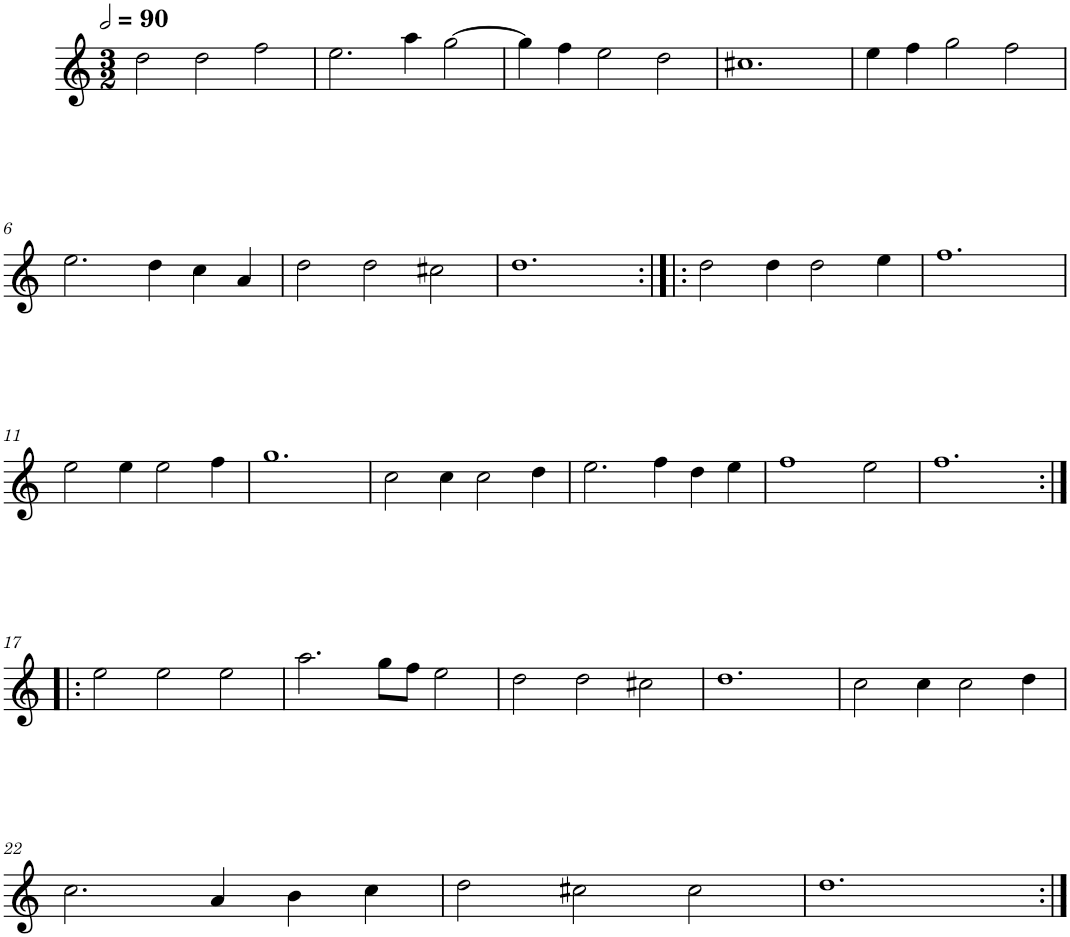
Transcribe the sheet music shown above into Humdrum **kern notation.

**kern
*part1
*staff1
*I"Cinq parties
*clefG2
*k[]
*M3/2
*MM180
=1
2dd\
2dd\
2ff\
=2
2.ee\
4aa\
[2gg\
=3
4gg\]
4ff\
2ee\
2dd\
=4
1.cc#X
=5
4ee\
4ff\
2gg\
2ff\
!!LO:LB:g=z
=6
2.ee\
4dd\
4cc\
4a/
=7
2dd\
2dd\
2cc#X\
=8
1.dd
=9:|!|:
2dd\
4dd\
2dd\
4ee\
=10
1.ff
!!LO:LB:g=z
=11
2ee\
4ee\
2ee\
4ff\
=12
1.gg
=13
2cc\
4cc\
2cc\
4dd\
=14
2.ee\
4ff\
4dd\
4ee\
=15
1ff
2ee\
=16
1.ff
!!LO:LB:g=z
=17:|!|:
2ee\
2ee\
2ee\
=18
2.aa\
8gg\L
8ff\J
2ee\
=19
2dd\
2dd\
2cc#X\
=20
1.dd
=21
2cc\
4cc\
2cc\
4dd\
!!LO:LB:g=z
=22
2.cc\
4a/
4b\
4cc\
=23
2dd\
2cc#X\
2cc#\
=24
1.dd
=:|!
*-
